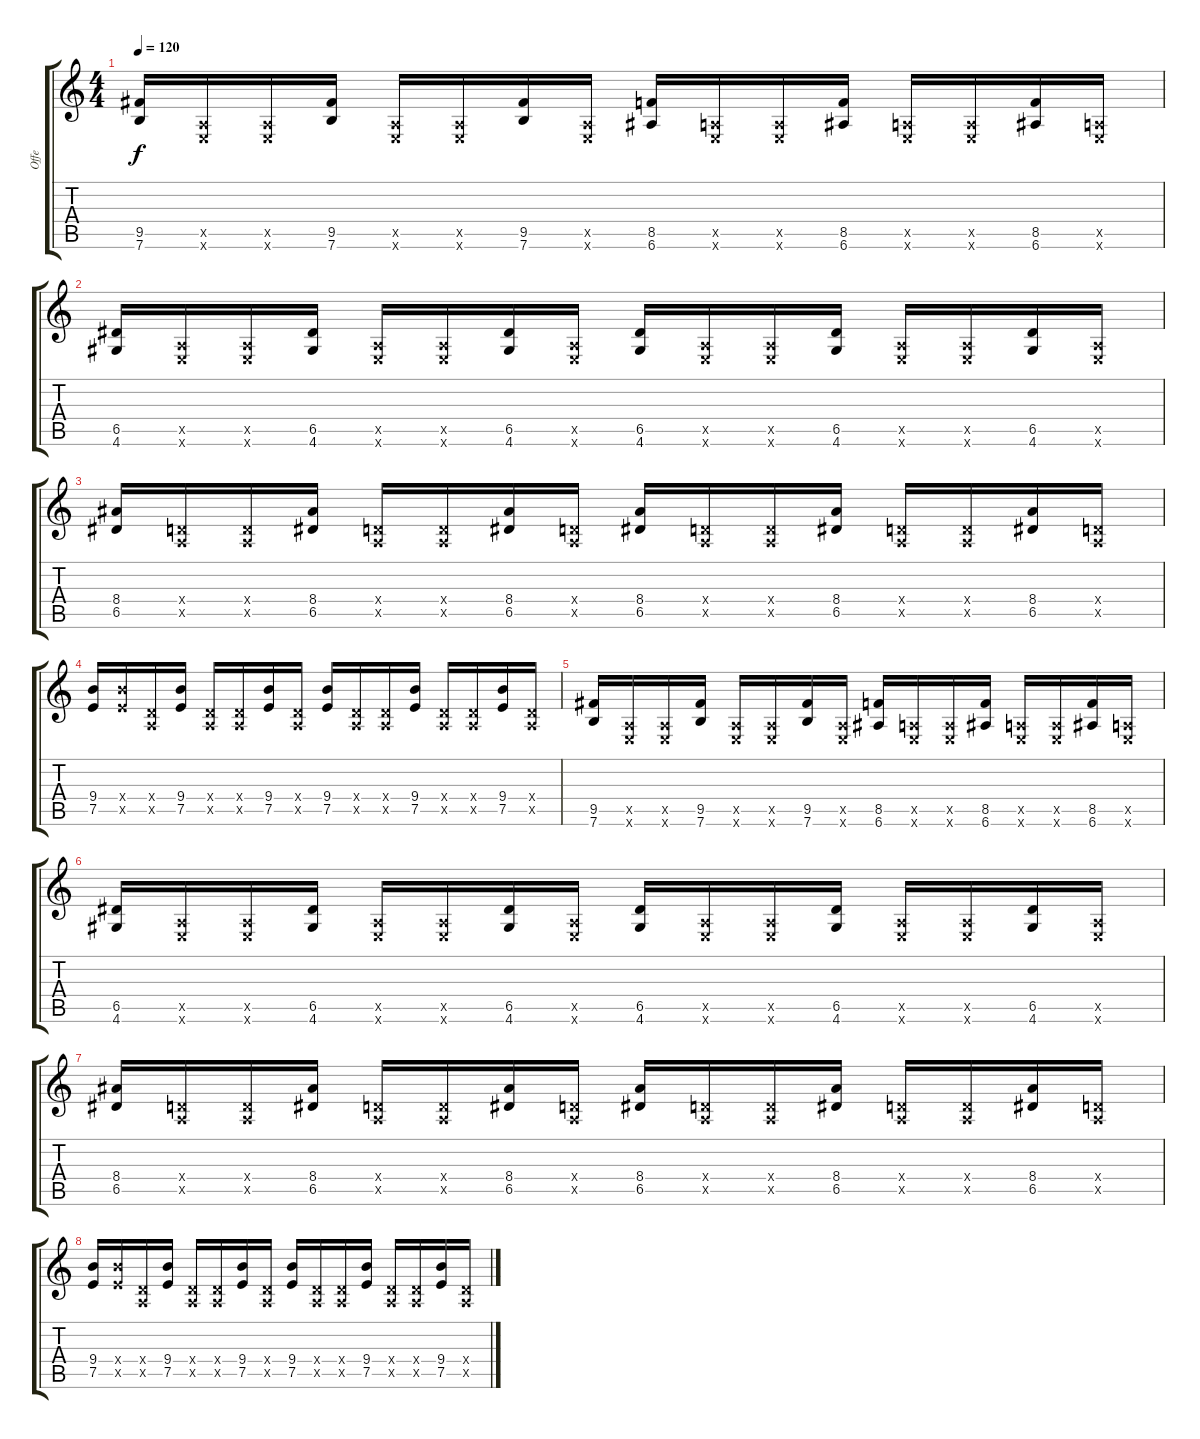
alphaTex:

\track ("Offe" "Offe") {instrument distortionguitar}
\staff {score tabs}
\tuning (E4 B3 G3 D3 A2 E2) {hide}
\ts (4 4)
\tempo 120
\clef g2
\ks c
(9.5 7.6).16{dy f} (0.5{x} 0.6{x}).16 (0.5{x} 0.6{x}).16 (9.5 7.6).16 (0.5{x} 0.6{x}).16 (0.5{x} 0.6{x}).16 (9.5 7.6).16 (0.5{x} 0.6{x}).16 (8.5 6.6).16 (0.5{x} 0.6{x}).16 (0.5{x} 0.6{x}).16 (8.5 6.6).16 (0.5{x} 0.6{x}).16 (0.5{x} 0.6{x}).16 (8.5 6.6).16 (0.5{x} 0.6{x}).16 |
(6.5 4.6).16 (0.5{x} 0.6{x}).16 (0.5{x} 0.6{x}).16 (6.5 4.6).16 (0.5{x} 0.6{x}).16 (0.5{x} 0.6{x}).16 (6.5 4.6).16 (0.5{x} 0.6{x}).16 (6.5 4.6).16 (0.5{x} 0.6{x}).16 (0.5{x} 0.6{x}).16 (6.5 4.6).16 (0.5{x} 0.6{x}).16 (0.5{x} 0.6{x}).16 (6.5 4.6).16 (0.5{x} 0.6{x}).16 |
(8.4 6.5).16 (0.4{x} 0.5{x}).16 (0.4{x} 0.5{x}).16 (8.4 6.5).16 (0.4{x} 0.5{x}).16 (0.4{x} 0.5{x}).16 (8.4 6.5).16 (0.4{x} 0.5{x}).16 (8.4 6.5).16 (0.4{x} 0.5{x}).16 (0.4{x} 0.5{x}).16 (8.4 6.5).16 (0.4{x} 0.5{x}).16 (0.4{x} 0.5{x}).16 (8.4 6.5).16 (0.4{x} 0.5{x}).16 |
(9.4 7.5).16 (9.4{x} 7.5{x}).16 (0.4{x} 0.5{x}).16 (9.4 7.5).16 (0.4{x} 0.5{x}).16 (0.4{x} 0.5{x}).16 (9.4 7.5).16 (0.4{x} 0.5{x}).16 (9.4 7.5).16 (0.4{x} 0.5{x}).16 (0.4{x} 0.5{x}).16 (9.4 7.5).16 (0.4{x} 0.5{x}).16 (0.4{x} 0.5{x}).16 (9.4 7.5).16 (0.4{x} 0.5{x}).16 |
(9.5 7.6).16 (0.5{x} 0.6{x}).16 (0.5{x} 0.6{x}).16 (9.5 7.6).16 (0.5{x} 0.6{x}).16 (0.5{x} 0.6{x}).16 (9.5 7.6).16 (0.5{x} 0.6{x}).16 (8.5 6.6).16 (0.5{x} 0.6{x}).16 (0.5{x} 0.6{x}).16 (8.5 6.6).16 (0.5{x} 0.6{x}).16 (0.5{x} 0.6{x}).16 (8.5 6.6).16 (0.5{x} 0.6{x}).16 |
(6.5 4.6).16 (0.5{x} 0.6{x}).16 (0.5{x} 0.6{x}).16 (6.5 4.6).16 (0.5{x} 0.6{x}).16 (0.5{x} 0.6{x}).16 (6.5 4.6).16 (0.5{x} 0.6{x}).16 (6.5 4.6).16 (0.5{x} 0.6{x}).16 (0.5{x} 0.6{x}).16 (6.5 4.6).16 (0.5{x} 0.6{x}).16 (0.5{x} 0.6{x}).16 (6.5 4.6).16 (0.5{x} 0.6{x}).16 |
(8.4 6.5).16 (0.4{x} 0.5{x}).16 (0.4{x} 0.5{x}).16 (8.4 6.5).16 (0.4{x} 0.5{x}).16 (0.4{x} 0.5{x}).16 (8.4 6.5).16 (0.4{x} 0.5{x}).16 (8.4 6.5).16 (0.4{x} 0.5{x}).16 (0.4{x} 0.5{x}).16 (8.4 6.5).16 (0.4{x} 0.5{x}).16 (0.4{x} 0.5{x}).16 (8.4 6.5).16 (0.4{x} 0.5{x}).16 |
(9.4 7.5).16 (9.4{x} 7.5{x}).16 (0.4{x} 0.5{x}).16 (9.4 7.5).16 (0.4{x} 0.5{x}).16 (0.4{x} 0.5{x}).16 (9.4 7.5).16 (0.4{x} 0.5{x}).16 (9.4 7.5).16 (0.4{x} 0.5{x}).16 (0.4{x} 0.5{x}).16 (9.4 7.5).16 (0.4{x} 0.5{x}).16 (0.4{x} 0.5{x}).16 (9.4 7.5).16 (0.4{x} 0.5{x}).16
